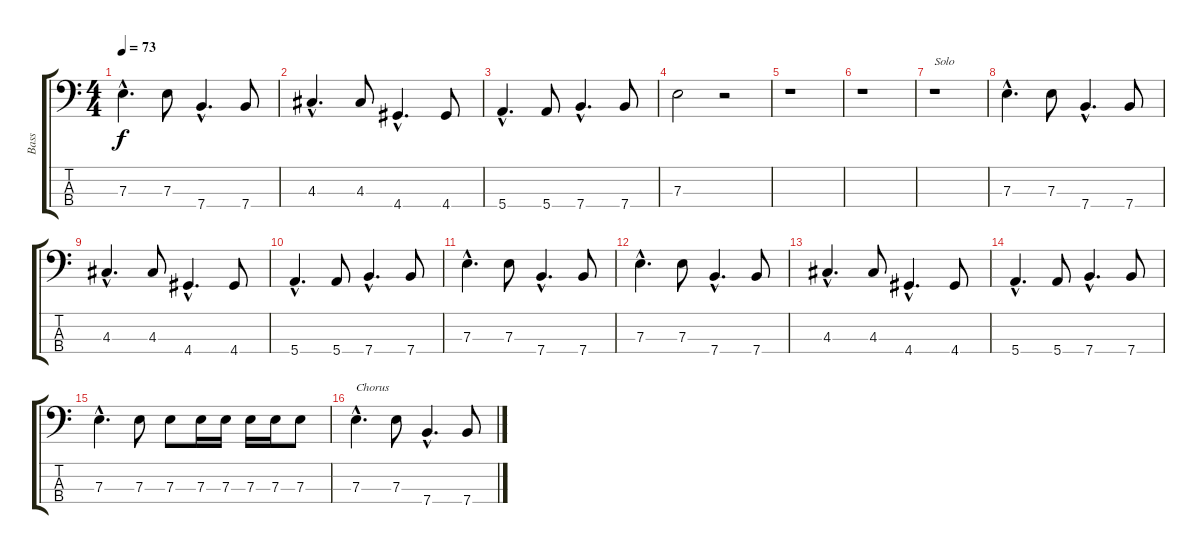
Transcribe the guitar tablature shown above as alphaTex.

\track ("Bass" "Bass") {instrument electricbassfinger}
\staff {score tabs}
\tuning (G2 D2 A1 E1) {hide}
\ts (4 4)
\tempo 73
\clef f4
\ks c
7.3{hac}.4{d dy f} 7.3.8 7.4{hac}.4{d} 7.4.8 |
4.3{hac}.4{d} 4.3.8 4.4{hac}.4{d} 4.4.8 |
5.4{hac}.4{d} 5.4.8 7.4{hac}.4{d} 7.4.8 |
7.3.2 r.2 |
r.1 |
r.1 |
r.1{txt "Solo"} |
7.3{hac}.4{d} 7.3.8 7.4{hac}.4{d} 7.4.8 |
4.3{hac}.4{d} 4.3.8 4.4{hac}.4{d} 4.4.8 |
5.4{hac}.4{d} 5.4.8 7.4{hac}.4{d} 7.4.8 |
7.3{hac}.4{d} 7.3.8 7.4{hac}.4{d} 7.4.8 |
7.3{hac}.4{d} 7.3.8 7.4{hac}.4{d} 7.4.8 |
4.3{hac}.4{d} 4.3.8 4.4{hac}.4{d} 4.4.8 |
5.4{hac}.4{d} 5.4.8 7.4{hac}.4{d} 7.4.8 |
7.3{hac}.4{d} 7.3.8 7.3.8 7.3.16 7.3.16 7.3.16 7.3.16 7.3.8 |
7.3{hac}.4{d txt "Chorus"} 7.3.8 7.4{hac}.4{d} 7.4.8
